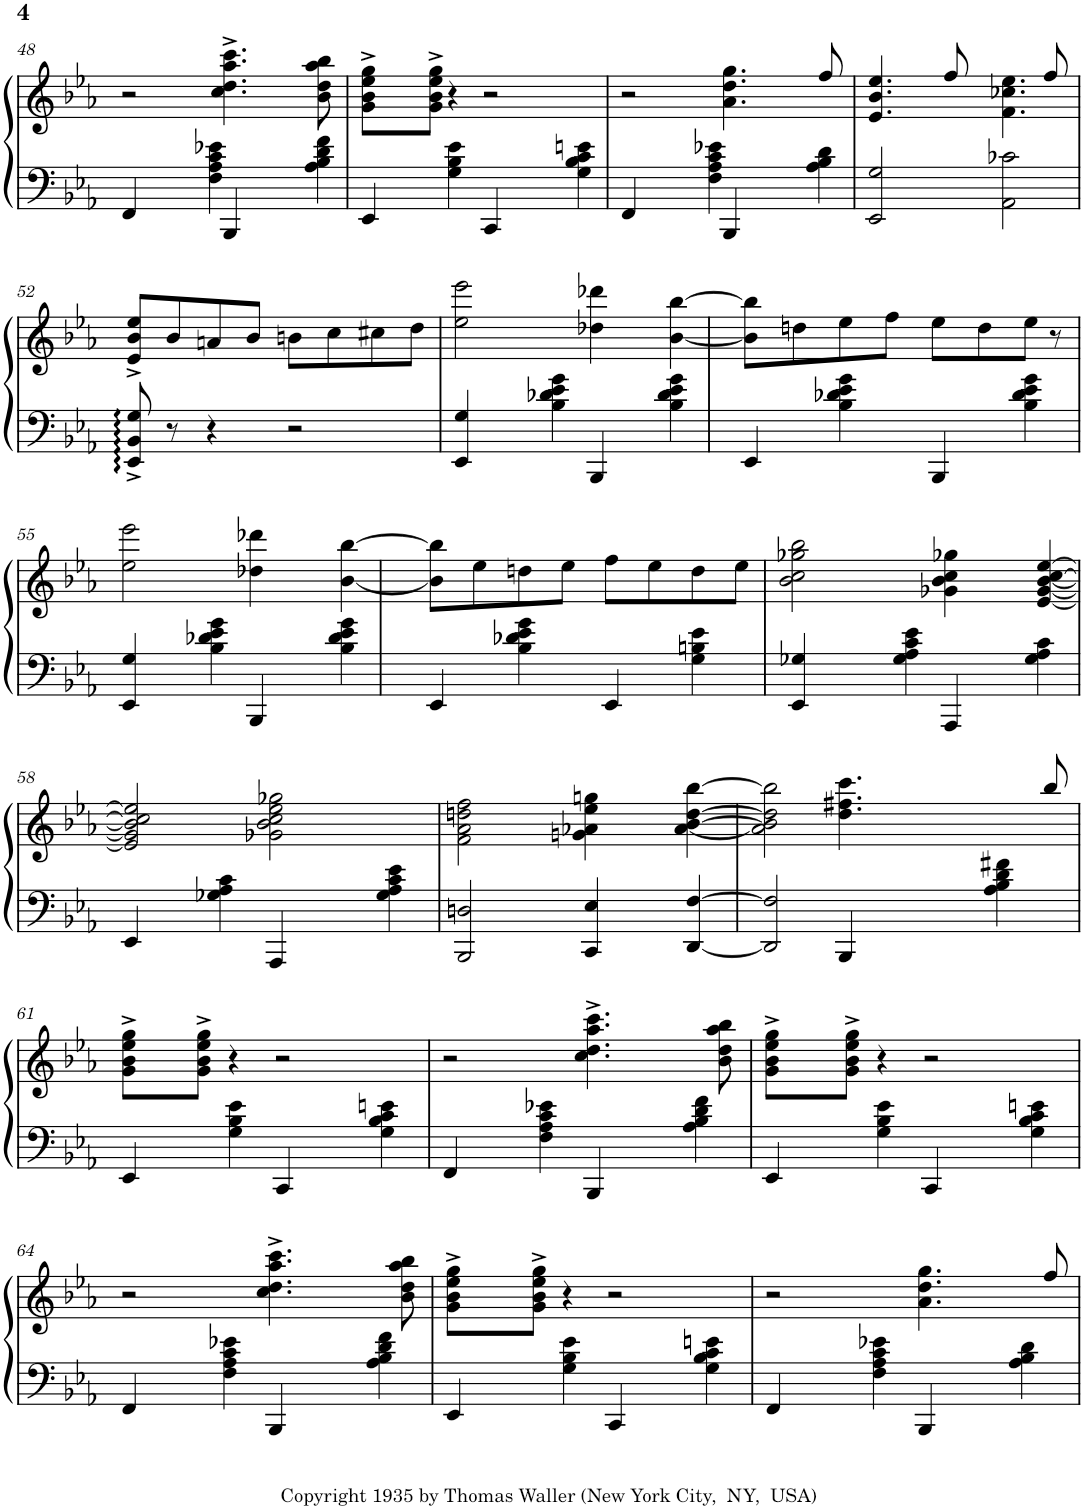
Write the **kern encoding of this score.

**kern	**kern
*part1	*part1
*staff2	*staff1
*I"Piano	*
*I'Pno.	*
!!LO:PB:g=z
*clefF4	*clefG2
*k[b-e-a-]	*k[b-e-a-]
*M2/2	*M2/2
*met(c|)	*met(c|)
=48	=48
4FF/	2r
4F\ 4A-\ 4c\ 4e-X\	.
4BBB-/	4.cc\^ 4.dd\^ 4.aa-\^ 4.ccc\^
4A-\ 4B-\ 4d\ 4f\	.
.	8b-\ 8dd\ 8aa-\ 8bb-\
=49	=49
4EE-/	8g\^ 8b-\^ 8ee-\^ 8gg\^L
.	8g\^ 8b-\^ 8ee-\^ 8gg\^J
4G\ 4B-\ 4e-\	4r
4CC/	2r
4G\ 4B-\ 4c\ 4en\	.
=50	=50
4FF/	2r
4F\ 4A-\ 4c\ 4e-X\	.
4BBB-/	4.a-\ 4.dd\ 4.gg\
4A-\ 4B-\ 4d\	.
.	8ff/
=51	=51
2EE-/ 2G/	4.e-/ 4.b-/ 4.ee-/
.	8ff/
2AA-\ 2c-X\	4.f\ 4.cc-X\ 4.ee-\
.	8ff/
!!LO:LB:g=z
=52	=52
8EE-/^ 8BB-/^ 8G/^	8e-/^ 8b-/^ 8ee-/^L
8r	8b-/
4r	8an/
.	8b-/J
2r	8bn\L
.	8cc\
.	8cc#X\
.	8dd\J
=53	=53
4EE-/ 4G/	2ee-\ 2eee-\
4B-\ 4d-X\ 4e-\ 4g\	.
4BBB-/	4dd-X\ 4ddd-X\
4B-\ 4d-\ 4e-\ 4g\	[4b-\ [4bb-\
=54	=54
4EE-/	8b-\] 8bb-\]L
.	8ddn\
4B-\ 4d-X\ 4e-\ 4g\	8ee-\
.	8ff\J
4BBB-/	8ee-\L
.	8dd\
4B-\ 4d-\ 4e-\ 4g\	8ee-\J
.	8r
!!LO:LB:g=z
=55	=55
4EE-/ 4G/	2ee-\ 2eee-\
4B-\ 4d-X\ 4e-\ 4g\	.
4BBB-/	4dd-X\ 4ddd-X\
4B-\ 4d-\ 4e-\ 4g\	[4b-\ [4bb-\
=56	=56
4EE-/	8b-\] 8bb-\]L
.	8ee-\
4B-\ 4d-X\ 4e-\ 4g\	8ddn\
.	8ee-\J
4EE-/	8ff\L
.	8ee-\
4G\ 4Bn\ 4e-\	8dd\
.	8ee-\J
=57	=57
4EE-/ 4G-X/	2b-\ 2cc\ 2gg-X\ 2bb-\
4G-\ 4A-\ 4c\ 4e-\	.
4AAA-/	4g-X\ 4b-\ 4cc\ 4gg-X\
4G-\ 4A-\ 4c\	[4e-/ [4g-/ [4b-/ [4cc/ [4ee-/
!!LO:LB:g=z
=58	=58
4EE-/	2e-/] 2g-/] 2b-/] 2cc/] 2ee-/]
4G-X\ 4A-\ 4c\	.
4AAA-/	2g-X\ 2b-\ 2cc\ 2ee-\ 2gg-X\
4G-\ 4A-\ 4c\ 4e-\	.
=59	=59
2BBB-/ 2Dn/	2f\ 2a-\ 2ddn\ 2ff\
4CC/ 4E-/	4gn\ 4a-X\ 4ee-\ 4ggn\
[4DD/ [4F/	[4a-\ [4b-\ [4dd\ [4bb-\
=60	=60
2DD/] 2F/]	2a-\] 2b-\] 2dd\] 2bb-\]
4BBB-/	4.dd\ 4.ff#X\ 4.ccc\
4A-\ 4B-\ 4d\ 4f#X\	.
.	8bb-/
!!LO:LB:g=z
=61	=61
4EE-/	8g\^ 8b-\^ 8ee-\^ 8gg\^L
.	8g\^ 8b-\^ 8ee-\^ 8gg\^J
4G\ 4B-\ 4e-\	4r
4CC/	2r
4G\ 4B-\ 4c\ 4en\	.
=62	=62
4FF/	2r
4F\ 4A-\ 4c\ 4e-X\	.
4BBB-/	4.cc\^ 4.dd\^ 4.aa-\^ 4.ccc\^
4A-\ 4B-\ 4d\ 4f\	.
.	8b-\ 8dd\ 8aa-\ 8bb-\
=63	=63
4EE-/	8g\^ 8b-\^ 8ee-\^ 8gg\^L
.	8g\^ 8b-\^ 8ee-\^ 8gg\^J
4G\ 4B-\ 4e-\	4r
4CC/	2r
4G\ 4B-\ 4c\ 4en\	.
!!LO:LB:g=z
=64	=64
4FF/	2r
4F\ 4A-\ 4c\ 4e-X\	.
4BBB-/	4.cc\^ 4.dd\^ 4.aa-\^ 4.ccc\^
4A-\ 4B-\ 4d\ 4f\	.
.	8b-\ 8dd\ 8aa-\ 8bb-\
=65	=65
4EE-/	8g\^ 8b-\^ 8ee-\^ 8gg\^L
.	8g\^ 8b-\^ 8ee-\^ 8gg\^J
4G\ 4B-\ 4e-\	4r
4CC/	2r
4G\ 4B-\ 4c\ 4en\	.
=66	=66
4FF/	2r
4F\ 4A-\ 4c\ 4e-X\	.
4BBB-/	4.a-\ 4.dd\ 4.gg\
4A-\ 4B-\ 4d\	.
.	8ff/
=	=
*-	*-
